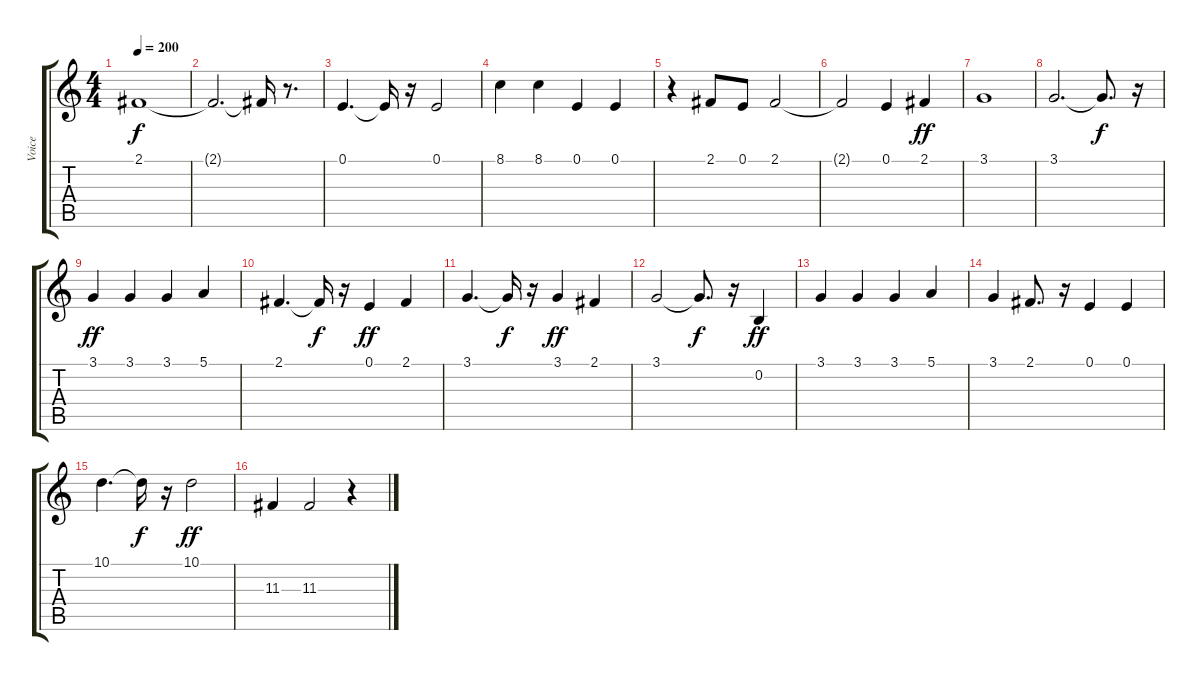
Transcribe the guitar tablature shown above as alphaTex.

\track ("Voice" "Voice") {instrument flute}
\staff {score tabs}
\tuning (E4 B3 G3 D3 A2 E2) {hide}
\ts (4 4)
\tempo 200
\clef g2
\ks c
2.1.1{dy f} |
2.1{t}.2{d} 2.1{t}.16 r.8{d} |
0.1.4{d} 0.1{t}.16 r.16 0.1.2 |
8.1.4 8.1.4 0.1.4 0.1.4 |
r.4 2.1.8 0.1.8 2.1.2 |
2.1{t}.2 0.1.4 2.1.4{dy ff} |
3.1.1 |
3.1.2{d} 3.1{t}.8{d dy f} r.16 |
3.1.4{dy ff} 3.1.4 3.1.4 5.1.4 |
2.1.4{d} 2.1{t}.16{dy f} r.16 0.1.4{dy ff} 2.1.4 |
3.1.4{d} 3.1{t}.16{dy f} r.16 3.1.4{dy ff} 2.1.4 |
3.1.2 3.1{t}.8{d dy f} r.16 0.2.4{dy ff} |
3.1.4 3.1.4 3.1.4 5.1.4 |
3.1.4 2.1.8{d} r.16 0.1.4 0.1.4 |
10.1.4{d} 10.1{t}.16{dy f} r.16 10.1.2{dy ff} |
11.3.4 11.3.2 r.4
